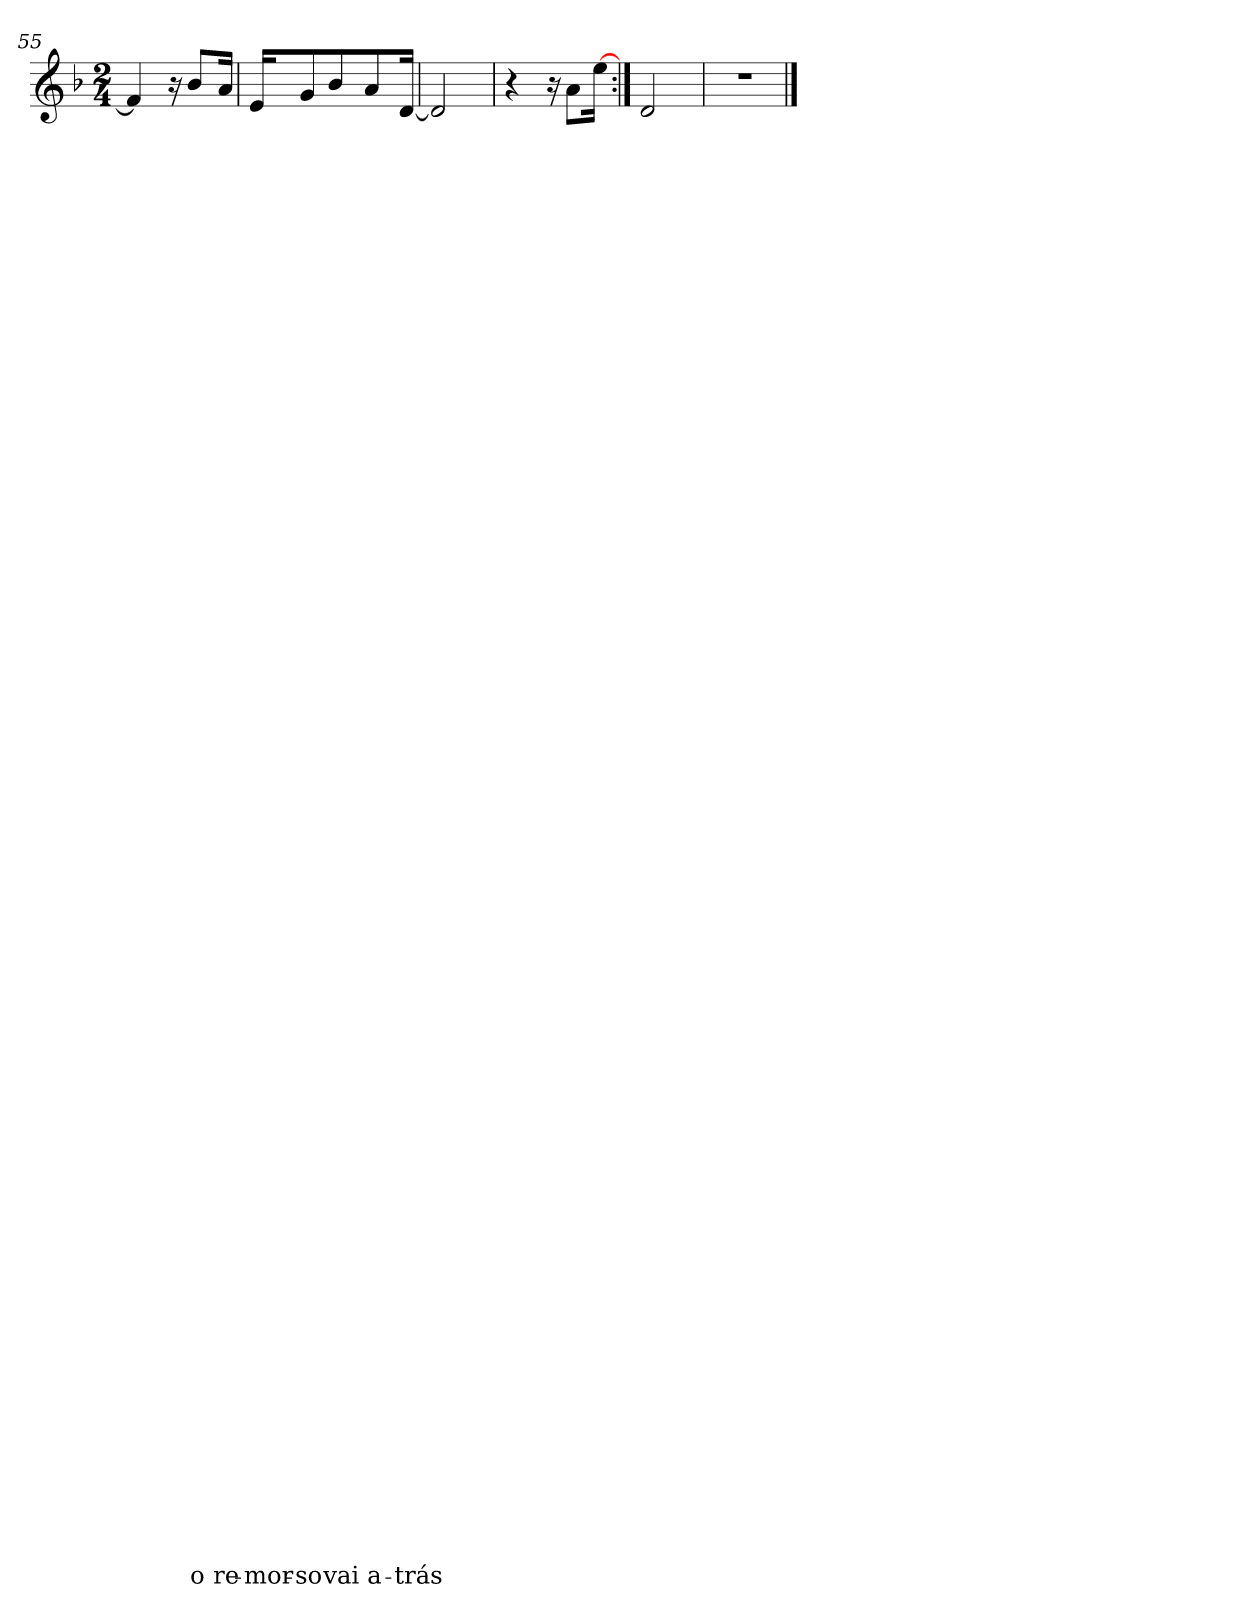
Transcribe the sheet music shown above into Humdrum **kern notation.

**kern	**text	**text	**text	**text	**text	**text	**text	**text	**text	**text	**text	**text	**text	**text	**text	**text	**text	**text	**text	**text	**text	**text	**text	**text	**text	**text	**text	**text	**text	**text	**text	**text	**text	**text	**text	**text	**text	**text	**text	**text	**text	**text	**text	**text	**text	**text	**text	**text	**text	**text	**text	**text	**text	**text	**text	**text	**text	**text	**text	**text	**text
*part1	*part1	*part1	*part1	*part1	*part1	*part1	*part1	*part1	*part1	*part1	*part1	*part1	*part1	*part1	*part1	*part1	*part1	*part1	*part1	*part1	*part1	*part1	*part1	*part1	*part1	*part1	*part1	*part1	*part1	*part1	*part1	*part1	*part1	*part1	*part1	*part1	*part1	*part1	*part1	*part1	*part1	*part1	*part1	*part1	*part1	*part1	*part1	*part1	*part1	*part1	*part1	*part1	*part1	*part1	*part1	*part1	*part1	*part1	*part1	*part1	*part1
*staff1	*staff1	*staff1	*staff1	*staff1	*staff1	*staff1	*staff1	*staff1	*staff1	*staff1	*staff1	*staff1	*staff1	*staff1	*staff1	*staff1	*staff1	*staff1	*staff1	*staff1	*staff1	*staff1	*staff1	*staff1	*staff1	*staff1	*staff1	*staff1	*staff1	*staff1	*staff1	*staff1	*staff1	*staff1	*staff1	*staff1	*staff1	*staff1	*staff1	*staff1	*staff1	*staff1	*staff1	*staff1	*staff1	*staff1	*staff1	*staff1	*staff1	*staff1	*staff1	*staff1	*staff1	*staff1	*staff1	*staff1	*staff1	*staff1	*staff1	*staff1	*staff1
!!LO:LB:g=z
*clefG2	*	*	*	*	*	*	*	*	*	*	*	*	*	*	*	*	*	*	*	*	*	*	*	*	*	*	*	*	*	*	*	*	*	*	*	*	*	*	*	*	*	*	*	*	*	*	*	*	*	*	*	*	*	*	*	*	*	*	*	*	*
*k[b-]	*	*	*	*	*	*	*	*	*	*	*	*	*	*	*	*	*	*	*	*	*	*	*	*	*	*	*	*	*	*	*	*	*	*	*	*	*	*	*	*	*	*	*	*	*	*	*	*	*	*	*	*	*	*	*	*	*	*	*	*	*
*d:	*	*	*	*	*	*	*	*	*	*	*	*	*	*	*	*	*	*	*	*	*	*	*	*	*	*	*	*	*	*	*	*	*	*	*	*	*	*	*	*	*	*	*	*	*	*	*	*	*	*	*	*	*	*	*	*	*	*	*	*	*
*M2/4	*	*	*	*	*	*	*	*	*	*	*	*	*	*	*	*	*	*	*	*	*	*	*	*	*	*	*	*	*	*	*	*	*	*	*	*	*	*	*	*	*	*	*	*	*	*	*	*	*	*	*	*	*	*	*	*	*	*	*	*	*
=55	=55	=55	=55	=55	=55	=55	=55	=55	=55	=55	=55	=55	=55	=55	=55	=55	=55	=55	=55	=55	=55	=55	=55	=55	=55	=55	=55	=55	=55	=55	=55	=55	=55	=55	=55	=55	=55	=55	=55	=55	=55	=55	=55	=55	=55	=55	=55	=55	=55	=55	=55	=55	=55	=55	=55	=55	=55	=55	=55	=55	=55
4f/]	.	.	.	.	.	.	.	.	.	.	.	.	.	.	.	.	.	.	.	.	.	.	.	.	.	.	.	.	.	.	.	.	.	.	.	.	.	.	.	.	.	.	.	.	.	.	.	.	.	.	.	.	.	.	.	.	.	.	.	.	.
16r	.	.	.	.	.	.	.	.	.	.	.	.	.	.	.	.	.	.	.	.	.	.	.	.	.	.	.	.	.	.	.	.	.	.	.	.	.	.	.	.	.	.	.	.	.	.	.	.	.	.	.	.	.	.	.	.	.	.	.	.	.
!	!	!	!	!	!	!	!	!	!	!	!	!	!	!	!	!	!	!	!	!	!	!	!	!	!	!	!	!	!	!	!	!	!	!	!	!	!	!	!	!	!	!	!	!	!	!	!	!	!	!	!	!	!	!	!	!	!	!	!	!	!LO:LY:b
8b-/L	.	.	.	.	.	.	.	.	.	.	.	.	.	.	.	.	.	.	.	.	.	.	.	.	.	.	.	.	.	.	.	.	.	.	.	.	.	.	.	.	.	.	.	.	.	.	.	.	.	.	.	.	.	.	.	.	.	.	.	.	o
!	!	!	!	!	!	!	!	!	!	!	!	!	!	!	!	!	!	!	!	!	!	!	!	!	!	!	!	!	!	!	!	!	!	!	!	!	!	!	!	!	!	!	!	!	!	!	!	!	!	!	!	!	!	!	!	!	!	!	!	!	!LO:LY:b
16a/Jk	.	.	.	.	.	.	.	.	.	.	.	.	.	.	.	.	.	.	.	.	.	.	.	.	.	.	.	.	.	.	.	.	.	.	.	.	.	.	.	.	.	.	.	.	.	.	.	.	.	.	.	.	.	.	.	.	.	.	.	.	re-
=56	=56	=56	=56	=56	=56	=56	=56	=56	=56	=56	=56	=56	=56	=56	=56	=56	=56	=56	=56	=56	=56	=56	=56	=56	=56	=56	=56	=56	=56	=56	=56	=56	=56	=56	=56	=56	=56	=56	=56	=56	=56	=56	=56	=56	=56	=56	=56	=56	=56	=56	=56	=56	=56	=56	=56	=56	=56	=56	=56	=56	=56
!	!	!	!	!	!	!	!	!	!	!	!	!	!	!	!	!	!	!	!	!	!	!	!	!	!	!	!	!	!	!	!	!	!	!	!	!	!	!	!	!	!	!	!	!	!	!	!	!	!	!	!	!	!	!	!	!	!	!	!	!	!LO:LY:b
16e/KL	.	.	.	.	.	.	.	.	.	.	.	.	.	.	.	.	.	.	.	.	.	.	.	.	.	.	.	.	.	.	.	.	.	.	.	.	.	.	.	.	.	.	.	.	.	.	.	.	.	.	.	.	.	.	.	.	.	.	.	.	-mor-
!	!	!	!	!	!	!	!	!	!	!	!	!	!	!	!	!	!	!	!	!	!	!	!	!	!	!	!	!	!	!	!	!	!	!	!	!	!	!	!	!	!	!	!	!	!	!	!	!	!	!	!	!	!	!	!	!	!	!	!	!	!LO:LY:b
8g/	.	.	.	.	.	.	.	.	.	.	.	.	.	.	.	.	.	.	.	.	.	.	.	.	.	.	.	.	.	.	.	.	.	.	.	.	.	.	.	.	.	.	.	.	.	.	.	.	.	.	.	.	.	.	.	.	.	.	.	.	-so
!	!	!	!	!	!	!	!	!	!	!	!	!	!	!	!	!	!	!	!	!	!	!	!	!	!	!	!	!	!	!	!	!	!	!	!	!	!	!	!	!	!	!	!	!	!	!	!	!	!	!	!	!	!	!	!	!	!	!	!	!	!LO:LY:b
8b-/	.	.	.	.	.	.	.	.	.	.	.	.	.	.	.	.	.	.	.	.	.	.	.	.	.	.	.	.	.	.	.	.	.	.	.	.	.	.	.	.	.	.	.	.	.	.	.	.	.	.	.	.	.	.	.	.	.	.	.	.	vai
!	!	!	!	!	!	!	!	!	!	!	!	!	!	!	!	!	!	!	!	!	!	!	!	!	!	!	!	!	!	!	!	!	!	!	!	!	!	!	!	!	!	!	!	!	!	!	!	!	!	!	!	!	!	!	!	!	!	!	!	!	!LO:LY:b
8a/	.	.	.	.	.	.	.	.	.	.	.	.	.	.	.	.	.	.	.	.	.	.	.	.	.	.	.	.	.	.	.	.	.	.	.	.	.	.	.	.	.	.	.	.	.	.	.	.	.	.	.	.	.	.	.	.	.	.	.	.	a-
!	!	!	!	!	!	!	!	!	!	!	!	!	!	!	!	!	!	!	!	!	!	!	!	!	!	!	!	!	!	!	!	!	!	!	!	!	!	!	!	!	!	!	!	!	!	!	!	!	!	!	!	!	!	!	!	!	!	!	!	!	!LO:LY:b
[16d/Jk	.	.	.	.	.	.	.	.	.	.	.	.	.	.	.	.	.	.	.	.	.	.	.	.	.	.	.	.	.	.	.	.	.	.	.	.	.	.	.	.	.	.	.	.	.	.	.	.	.	.	.	.	.	.	.	.	.	.	.	.	-trás
=57	=57	=57	=57	=57	=57	=57	=57	=57	=57	=57	=57	=57	=57	=57	=57	=57	=57	=57	=57	=57	=57	=57	=57	=57	=57	=57	=57	=57	=57	=57	=57	=57	=57	=57	=57	=57	=57	=57	=57	=57	=57	=57	=57	=57	=57	=57	=57	=57	=57	=57	=57	=57	=57	=57	=57	=57	=57	=57	=57	=57	=57
2d/]	.	.	.	.	.	.	.	.	.	.	.	.	.	.	.	.	.	.	.	.	.	.	.	.	.	.	.	.	.	.	.	.	.	.	.	.	.	.	.	.	.	.	.	.	.	.	.	.	.	.	.	.	.	.	.	.	.	.	.	.	.
=58	=58	=58	=58	=58	=58	=58	=58	=58	=58	=58	=58	=58	=58	=58	=58	=58	=58	=58	=58	=58	=58	=58	=58	=58	=58	=58	=58	=58	=58	=58	=58	=58	=58	=58	=58	=58	=58	=58	=58	=58	=58	=58	=58	=58	=58	=58	=58	=58	=58	=58	=58	=58	=58	=58	=58	=58	=58	=58	=58	=58	=58
4r	.	.	.	.	.	.	.	.	.	.	.	.	.	.	.	.	.	.	.	.	.	.	.	.	.	.	.	.	.	.	.	.	.	.	.	.	.	.	.	.	.	.	.	.	.	.	.	.	.	.	.	.	.	.	.	.	.	.	.	.	.
16r	.	.	.	.	.	.	.	.	.	.	.	.	.	.	.	.	.	.	.	.	.	.	.	.	.	.	.	.	.	.	.	.	.	.	.	.	.	.	.	.	.	.	.	.	.	.	.	.	.	.	.	.	.	.	.	.	.	.	.	.	.
8a\L	.	.	.	.	.	.	.	.	.	.	.	.	.	.	.	.	.	.	.	.	.	.	.	.	.	.	.	.	.	.	.	.	.	.	.	.	.	.	.	.	.	.	.	.	.	.	.	.	.	.	.	.	.	.	.	.	.	.	.	.	.
[16ee\Jk	.	.	.	.	.	.	.	.	.	.	.	.	.	.	.	.	.	.	.	.	.	.	.	.	.	.	.	.	.	.	.	.	.	.	.	.	.	.	.	.	.	.	.	.	.	.	.	.	.	.	.	.	.	.	.	.	.	.	.	.	.
=59:|!	=59:|!	=59:|!	=59:|!	=59:|!	=59:|!	=59:|!	=59:|!	=59:|!	=59:|!	=59:|!	=59:|!	=59:|!	=59:|!	=59:|!	=59:|!	=59:|!	=59:|!	=59:|!	=59:|!	=59:|!	=59:|!	=59:|!	=59:|!	=59:|!	=59:|!	=59:|!	=59:|!	=59:|!	=59:|!	=59:|!	=59:|!	=59:|!	=59:|!	=59:|!	=59:|!	=59:|!	=59:|!	=59:|!	=59:|!	=59:|!	=59:|!	=59:|!	=59:|!	=59:|!	=59:|!	=59:|!	=59:|!	=59:|!	=59:|!	=59:|!	=59:|!	=59:|!	=59:|!	=59:|!	=59:|!	=59:|!	=59:|!	=59:|!	=59:|!	=59:|!	=59:|!
2d/	.	.	.	.	.	.	.	.	.	.	.	.	.	.	.	.	.	.	.	.	.	.	.	.	.	.	.	.	.	.	.	.	.	.	.	.	.	.	.	.	.	.	.	.	.	.	.	.	.	.	.	.	.	.	.	.	.	.	.	.	.
=60	=60	=60	=60	=60	=60	=60	=60	=60	=60	=60	=60	=60	=60	=60	=60	=60	=60	=60	=60	=60	=60	=60	=60	=60	=60	=60	=60	=60	=60	=60	=60	=60	=60	=60	=60	=60	=60	=60	=60	=60	=60	=60	=60	=60	=60	=60	=60	=60	=60	=60	=60	=60	=60	=60	=60	=60	=60	=60	=60	=60	=60
2r	.	.	.	.	.	.	.	.	.	.	.	.	.	.	.	.	.	.	.	.	.	.	.	.	.	.	.	.	.	.	.	.	.	.	.	.	.	.	.	.	.	.	.	.	.	.	.	.	.	.	.	.	.	.	.	.	.	.	.	.	.
==	==	==	==	==	==	==	==	==	==	==	==	==	==	==	==	==	==	==	==	==	==	==	==	==	==	==	==	==	==	==	==	==	==	==	==	==	==	==	==	==	==	==	==	==	==	==	==	==	==	==	==	==	==	==	==	==	==	==	==	==	==
*-	*-	*-	*-	*-	*-	*-	*-	*-	*-	*-	*-	*-	*-	*-	*-	*-	*-	*-	*-	*-	*-	*-	*-	*-	*-	*-	*-	*-	*-	*-	*-	*-	*-	*-	*-	*-	*-	*-	*-	*-	*-	*-	*-	*-	*-	*-	*-	*-	*-	*-	*-	*-	*-	*-	*-	*-	*-	*-	*-	*-	*-
